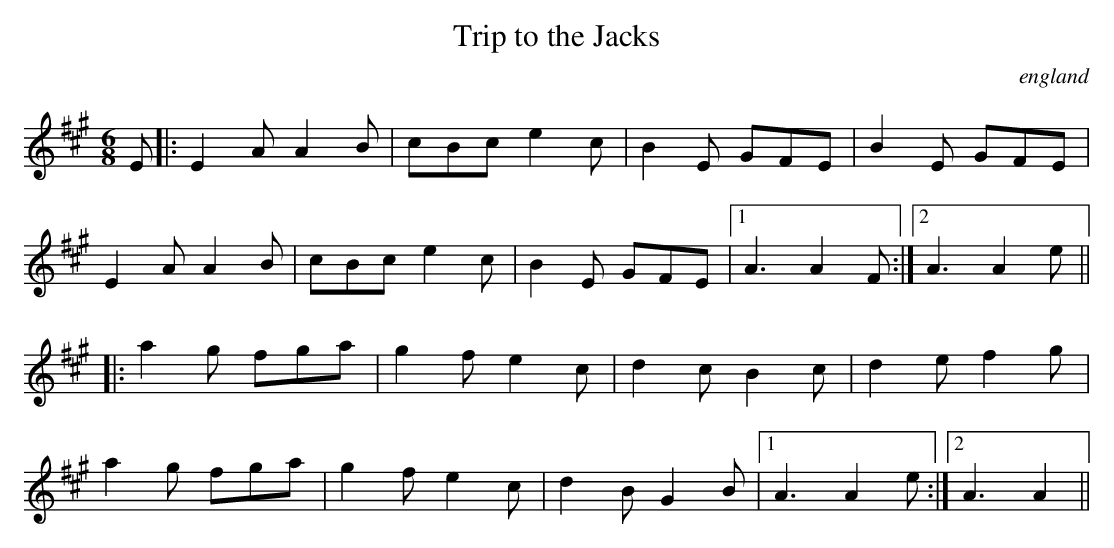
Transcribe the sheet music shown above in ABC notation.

X:1
T:Trip to the Jacks
O:england
M:6/8
L:1/8
K:A
E|:E2A A2B|cBc e2c|B2E GFE|B2E GFE|
E2A A2B|cBc e2c|B2E GFE|1 A3 A2F:|2 A3 A2e||
|:a2g fga|g2f e2c|d2c B2c|d2e f2g|
a2g fga|g2f e2c|d2B G2B|1 A3 A2e:|2 A3 A2||
